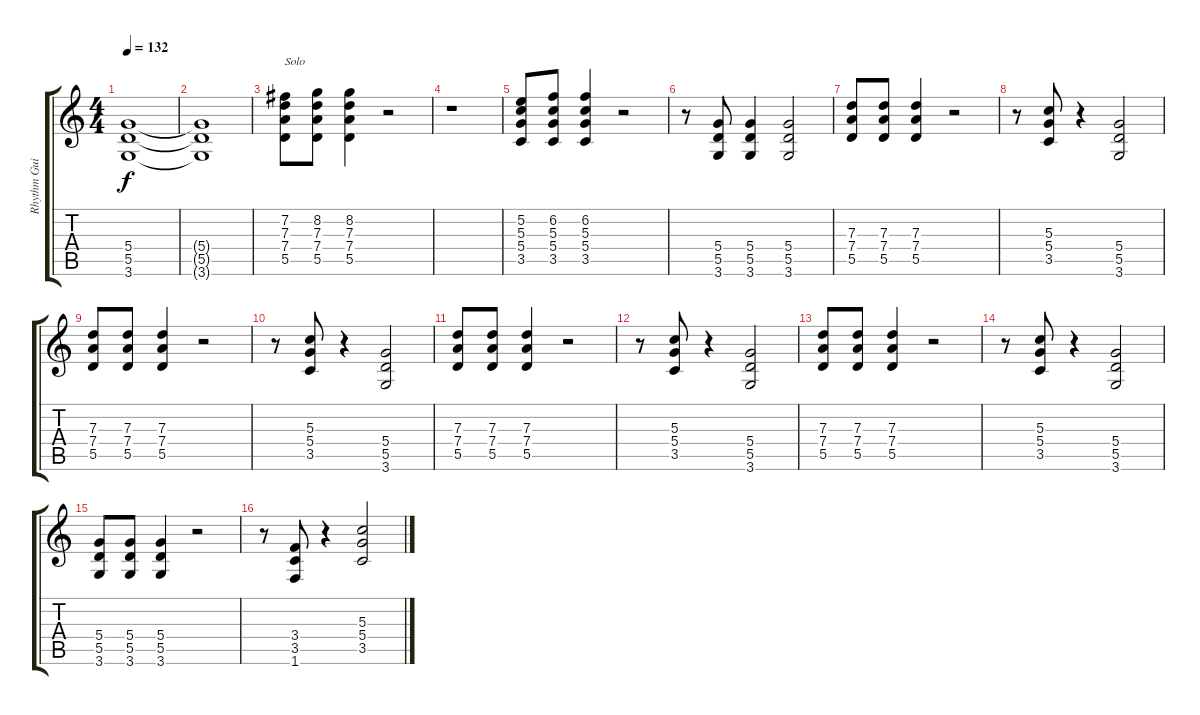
\track ("Rhythm Guitar 1" "Rhythm Gui") {instrument distortionguitar}
\staff {score tabs}
\tuning (E4 B3 G3 D3 A2 E2) {hide}
\ts (4 4)
\tempo 132
\clef g2
\ks c
(5.4{t} 5.5{t} 3.6{t}).1{dy f} |
(5.4{t} 5.5{t} 3.6{t}).1 |
(7.2 7.3 7.4 5.5).8{txt "Solo"} (8.2 7.3 7.4 5.5).8 (8.2 7.3 7.4 5.5).4 r.2 |
r.1 |
(5.2 5.3 5.4 3.5).8 (6.2 5.3 5.4 3.5).8 (6.2 5.3 5.4 3.5).4 r.2 |
r.8 (5.4 5.5 3.6).8 (5.4 5.5 3.6).4 (5.4 5.5 3.6).2 |
(7.3 7.4 5.5).8 (7.3 7.4 5.5).8 (7.3 7.4 5.5).4 r.2 |
r.8 (5.3 5.4 3.5).8 r.4 (5.4 5.5 3.6).2 |
(7.3 7.4 5.5).8 (7.3 7.4 5.5).8 (7.3 7.4 5.5).4 r.2 |
r.8 (5.3 5.4 3.5).8 r.4 (5.4 5.5 3.6).2 |
(7.3 7.4 5.5).8 (7.3 7.4 5.5).8 (7.3 7.4 5.5).4 r.2 |
r.8 (5.3 5.4 3.5).8 r.4 (5.4 5.5 3.6).2 |
(7.3 7.4 5.5).8 (7.3 7.4 5.5).8 (7.3 7.4 5.5).4 r.2 |
r.8 (5.3 5.4 3.5).8 r.4 (5.4 5.5 3.6).2 |
(5.4 5.5 3.6).8 (5.4 5.5 3.6).8 (5.4 5.5 3.6).4 r.2 |
r.8 (3.4 3.5 1.6).8 r.4 (5.3 5.4 3.5).2
